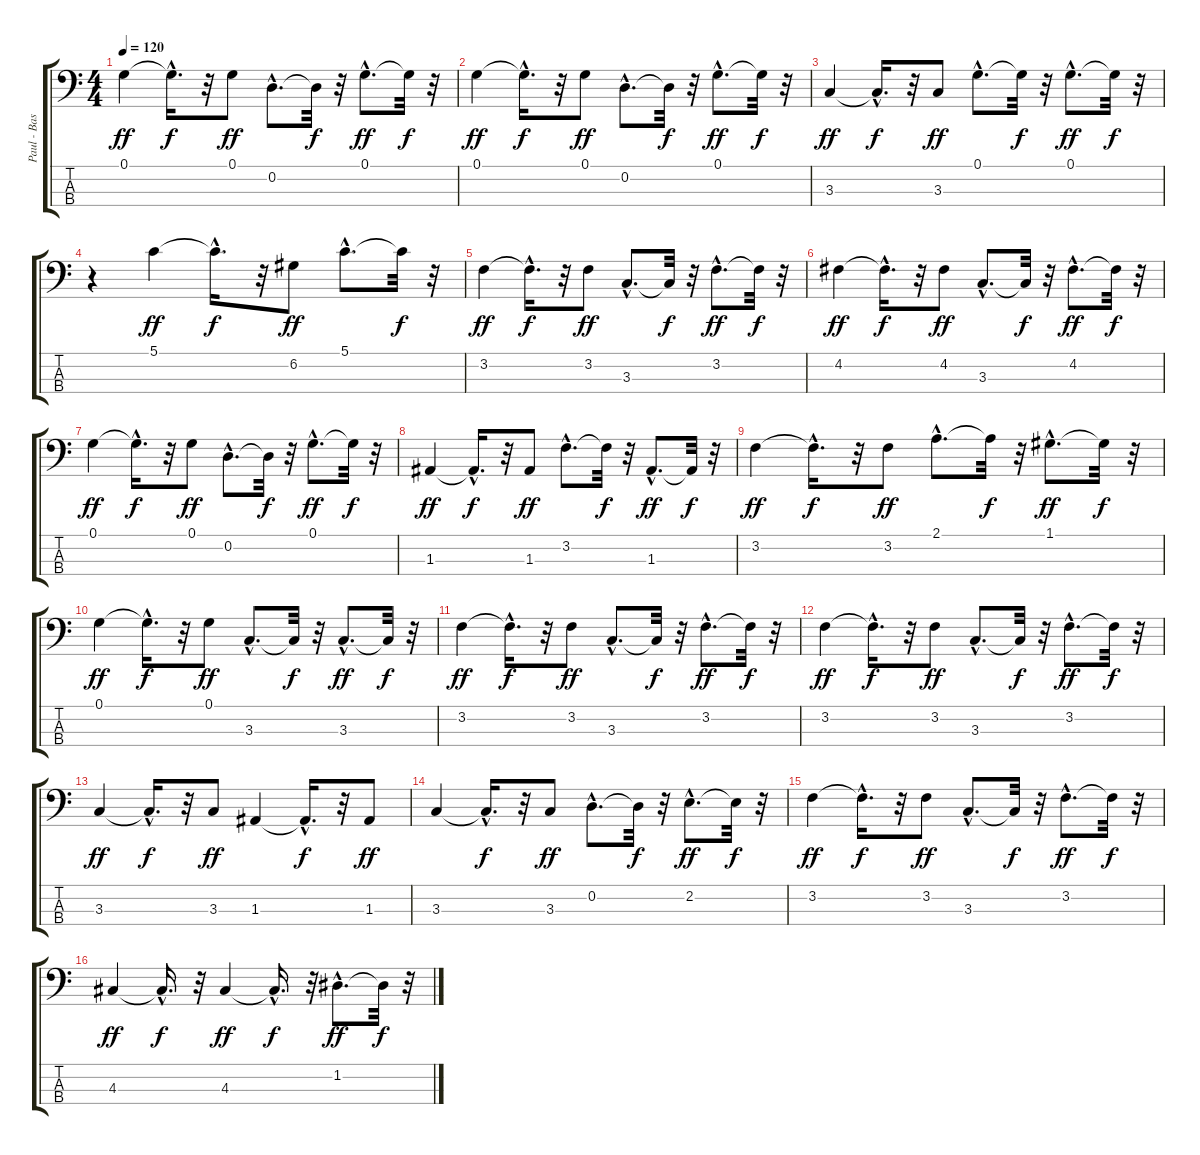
\track ("Paul - Bass" "Paul - Bas") {instrument acousticbass}
\staff {score tabs}
\tuning (G2 D2 A1 E1) {hide}
\ts (4 4)
\tempo 120
\clef f4
\ks c
0.1.4{dy ff} 0.1{hac t}.16{d dy f} r.32 0.1.8{dy ff} 0.2{hac}.8{d} 0.2{t}.32{dy f} r.32 0.1{hac}.8{d dy ff} 0.1{t}.32{dy f} r.32 |
0.1.4{dy ff} 0.1{hac t}.16{d dy f} r.32 0.1.8{dy ff} 0.2{hac}.8{d} 0.2{t}.32{dy f} r.32 0.1{hac}.8{d dy ff} 0.1{t}.32{dy f} r.32 |
3.3.4{dy ff} 3.3{hac t}.16{d dy f} r.32 3.3.8{dy ff} 0.1{hac}.8{d} 0.1{t}.32{dy f} r.32 0.1{hac}.8{d dy ff} 0.1{t}.32{dy f} r.32 |
r.4 5.1.4{dy ff} 5.1{hac t}.16{d dy f} r.32 6.2.8{dy ff} 5.1{hac}.8{d} 5.1{t}.32{dy f} r.32 |
3.2.4{dy ff} 3.2{hac t}.16{d dy f} r.32 3.2.8{dy ff} 3.3{hac}.8{d} 3.3{t}.32{dy f} r.32 3.2{hac}.8{d dy ff} 3.2{t}.32{dy f} r.32 |
4.2.4{dy ff} 4.2{hac t}.16{d dy f} r.32 4.2.8{dy ff} 3.3{hac}.8{d} 3.3{t}.32{dy f} r.32 4.2{hac}.8{d dy ff} 4.2{t}.32{dy f} r.32 |
0.1.4{dy ff} 0.1{hac t}.16{d dy f} r.32 0.1.8{dy ff} 0.2{hac}.8{d} 0.2{t}.32{dy f} r.32 0.1{hac}.8{d dy ff} 0.1{t}.32{dy f} r.32 |
1.3.4{dy ff} 1.3{hac t}.16{d dy f} r.32 1.3.8{dy ff} 3.2{hac}.8{d} 3.2{t}.32{dy f} r.32 1.3{hac}.8{d dy ff} 1.3{t}.32{dy f} r.32 |
3.2.4{dy ff} 3.2{hac t}.16{d dy f} r.32 3.2.8{dy ff} 2.1{hac}.8{d} 2.1{t}.32{dy f} r.32 1.1{hac}.8{d dy ff} 1.1{t}.32{dy f} r.32 |
0.1.4{dy ff} 0.1{hac t}.16{d dy f} r.32 0.1.8{dy ff} 3.3{hac}.8{d} 3.3{t}.32{dy f} r.32 3.3{hac}.8{d dy ff} 3.3{t}.32{dy f} r.32 |
3.2.4{dy ff} 3.2{hac t}.16{d dy f} r.32 3.2.8{dy ff} 3.3{hac}.8{d} 3.3{t}.32{dy f} r.32 3.2{hac}.8{d dy ff} 3.2{t}.32{dy f} r.32 |
3.2.4{dy ff} 3.2{hac t}.16{d dy f} r.32 3.2.8{dy ff} 3.3{hac}.8{d} 3.3{t}.32{dy f} r.32 3.2{hac}.8{d dy ff} 3.2{t}.32{dy f} r.32 |
3.3.4{dy ff} 3.3{hac t}.16{d dy f} r.32 3.3.8{dy ff} 1.3.4 1.3{hac t}.16{d dy f} r.32 1.3.8{dy ff} |
3.3.4 3.3{hac t}.16{d dy f} r.32 3.3.8{dy ff} 0.2{hac}.8{d} 0.2{t}.32{dy f} r.32 2.2{hac}.8{d dy ff} 2.2{t}.32{dy f} r.32 |
3.2.4{dy ff} 3.2{hac t}.16{d dy f} r.32 3.2.8{dy ff} 3.3{hac}.8{d} 3.3{t}.32{dy f} r.32 3.2{hac}.8{d dy ff} 3.2{t}.32{dy f} r.32 |
4.3.4{dy ff} 4.3{hac t}.16{d dy f} r.32 4.3.4{dy ff} 4.3{hac t}.16{d dy f} r.32 1.2{hac}.8{d dy ff} 1.2{t}.32{dy f} r.32
